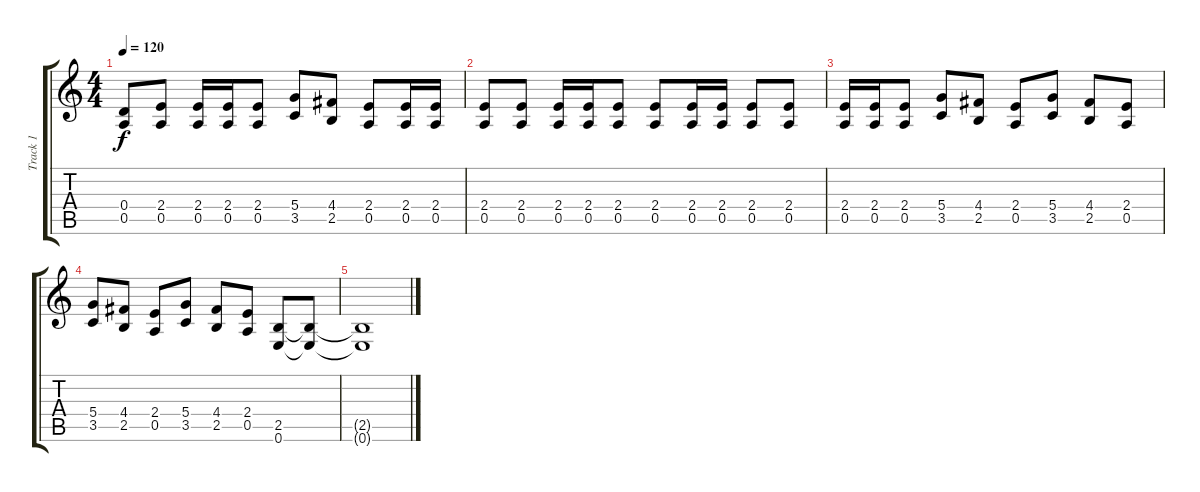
\track ("Track 1" "Track 1") {instrument distortionguitar}
\staff {score tabs}
\tuning (E4 B3 G3 D3 A2 E2) {hide}
\ts (4 4)
\tempo 120
\clef g2
\ks c
(0.4 0.5).8{dy f} (2.4 0.5).8 (2.4 0.5).16 (2.4 0.5).16 (2.4 0.5).8 (5.4 3.5).8 (4.4 2.5).8 (2.4 0.5).8 (2.4 0.5).16 (2.4 0.5).16 |
(2.4 0.5).8 (2.4 0.5).8 (2.4 0.5).16 (2.4 0.5).16 (2.4 0.5).8 (2.4 0.5).8 (2.4 0.5).16 (2.4 0.5).16 (2.4 0.5).8 (2.4 0.5).8 |
(2.4 0.5).16 (2.4 0.5).16 (2.4 0.5).8 (5.4 3.5).8 (4.4 2.5).8 (2.4 0.5).8 (5.4 3.5).8 (4.4 2.5).8 (2.4 0.5).8 |
(5.4 3.5).8 (4.4 2.5).8 (2.4 0.5).8 (5.4 3.5).8 (4.4 2.5).8 (2.4 0.5).8 (2.5 0.6).8 (2.5{t} 0.6{t}).8 |
(2.5{t} 0.6{t}).1
